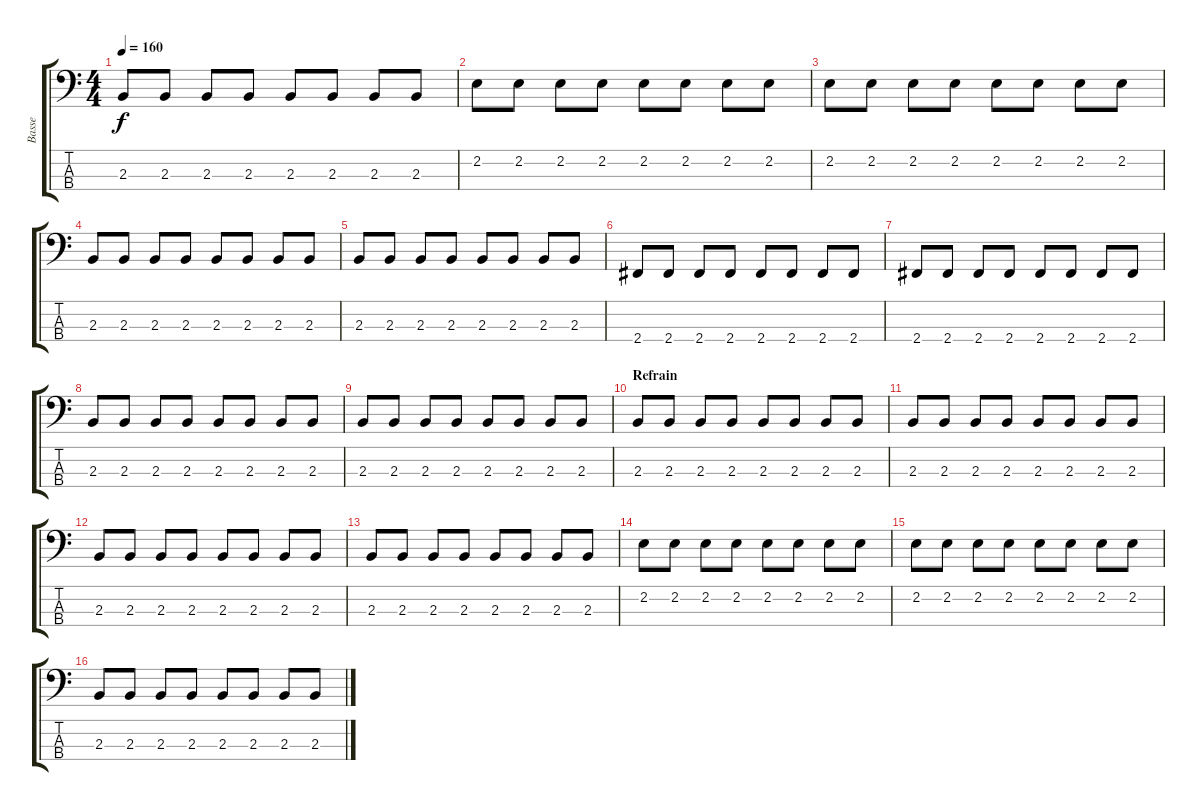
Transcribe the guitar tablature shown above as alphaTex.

\track ("Basse" "Basse") {instrument electricbassfinger}
\staff {score tabs}
\tuning (G2 D2 A1 E1) {hide}
\ts (4 4)
\tempo 160
\clef f4
\ks c
2.3.8{dy f} 2.3.8 2.3.8 2.3.8 2.3.8 2.3.8 2.3.8 2.3.8 |
2.2.8 2.2.8 2.2.8 2.2.8 2.2.8 2.2.8 2.2.8 2.2.8 |
2.2.8 2.2.8 2.2.8 2.2.8 2.2.8 2.2.8 2.2.8 2.2.8 |
2.3.8 2.3.8 2.3.8 2.3.8 2.3.8 2.3.8 2.3.8 2.3.8 |
2.3.8 2.3.8 2.3.8 2.3.8 2.3.8 2.3.8 2.3.8 2.3.8 |
2.4.8 2.4.8 2.4.8 2.4.8 2.4.8 2.4.8 2.4.8 2.4.8 |
2.4.8 2.4.8 2.4.8 2.4.8 2.4.8 2.4.8 2.4.8 2.4.8 |
2.3.8 2.3.8 2.3.8 2.3.8 2.3.8 2.3.8 2.3.8 2.3.8 |
2.3.8 2.3.8 2.3.8 2.3.8 2.3.8 2.3.8 2.3.8 2.3.8 |
\section ("" "Refrain")
2.3.8 2.3.8 2.3.8 2.3.8 2.3.8 2.3.8 2.3.8 2.3.8 |
2.3.8 2.3.8 2.3.8 2.3.8 2.3.8 2.3.8 2.3.8 2.3.8 |
2.3.8 2.3.8 2.3.8 2.3.8 2.3.8 2.3.8 2.3.8 2.3.8 |
2.3.8 2.3.8 2.3.8 2.3.8 2.3.8 2.3.8 2.3.8 2.3.8 |
2.2.8 2.2.8 2.2.8 2.2.8 2.2.8 2.2.8 2.2.8 2.2.8 |
2.2.8 2.2.8 2.2.8 2.2.8 2.2.8 2.2.8 2.2.8 2.2.8 |
2.3.8 2.3.8 2.3.8 2.3.8 2.3.8 2.3.8 2.3.8 2.3.8
